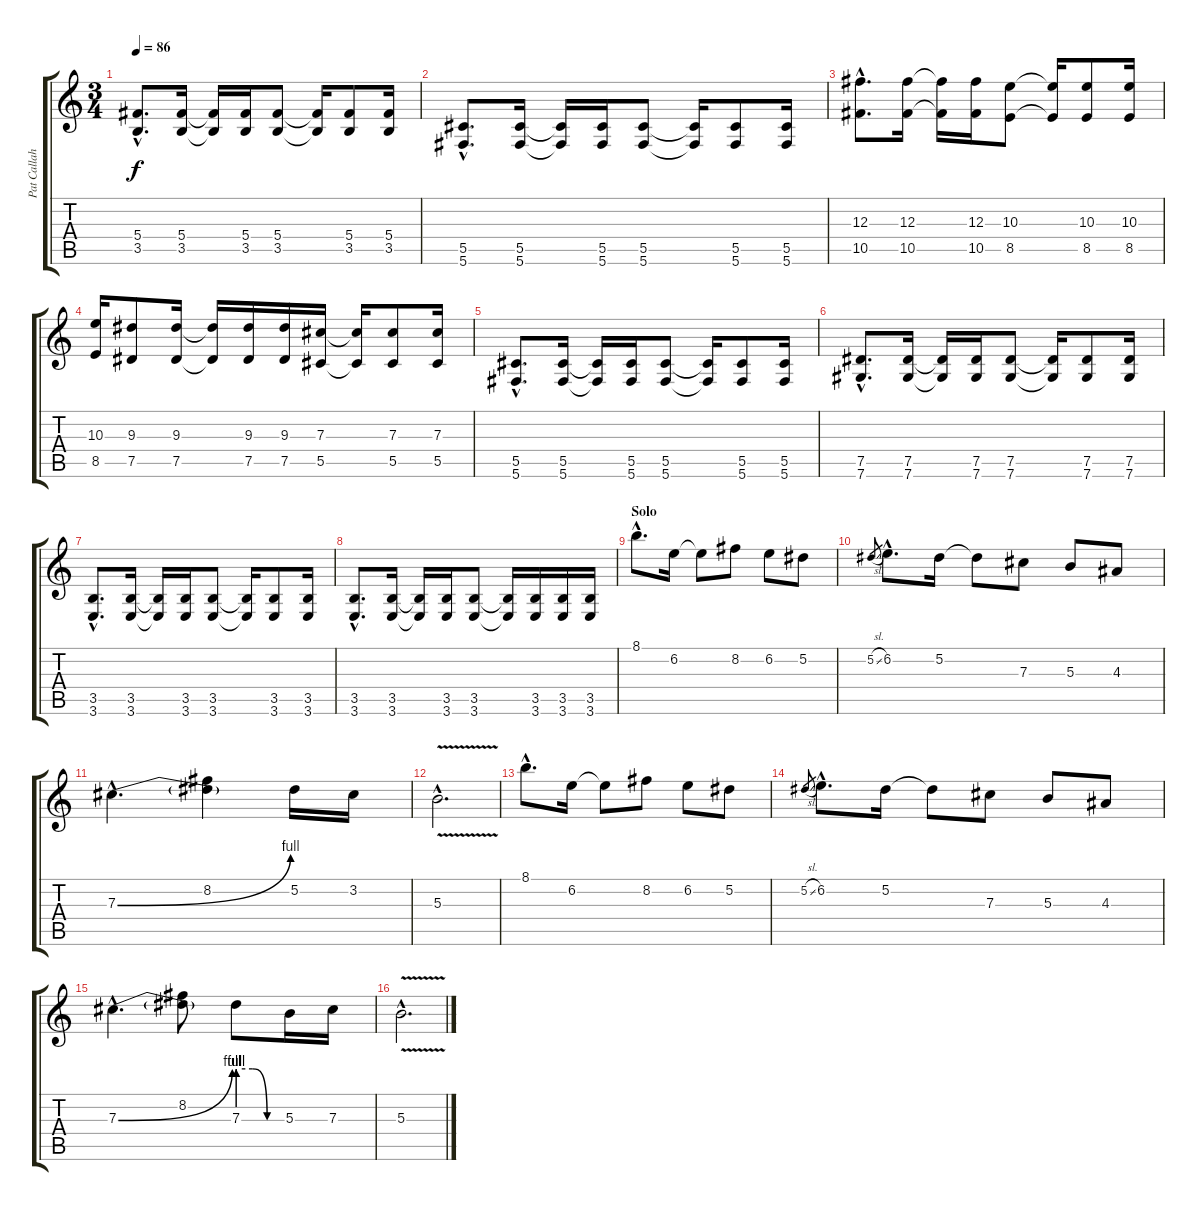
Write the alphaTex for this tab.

\track ("Pat Callahan" "Pat Callah") {instrument distortionguitar}
\staff {score tabs}
\tuning (Eb4 Bb3 Gb3 Db3 Ab2 Db2) {hide}
\ts (3 4)
\tempo 86
\clef g2
\ks c
(5.4{hac} 3.5{hac}).8{d dy f volume 12 instrument distortionguitar} (5.4 3.5).16 (5.4{t} 3.5{t}).16 (5.4 3.5).16 (5.4 3.5).8 (5.4{t} 3.5{t}).16 (5.4 3.5).8 (5.4 3.5).16 |
(5.5{hac} 5.6{hac}).8{d} (5.5 5.6).16 (5.5{t} 5.6{t}).16 (5.5 5.6).16 (5.5 5.6).8 (5.5{t} 5.6{t}).16 (5.5 5.6).8 (5.5 5.6).16 |
(12.3{hac} 10.5{hac}).8{d} (12.3 10.5).16 (12.3{t} 10.5{t}).16 (12.3 10.5).16 (10.3 8.5).8 (10.3{t} 8.5{t}).16 (10.3 8.5).8 (10.3 8.5).16 |
(10.3 8.5).16 (9.3 7.5).8 (9.3 7.5).16 (9.3{t} 7.5{t}).16 (9.3 7.5).16 (9.3 7.5).16 (7.3 5.5).16 (7.3{t} 5.5{t}).16 (7.3 5.5).8 (7.3 5.5).16 |
(5.5{hac} 5.6{hac}).8{d} (5.5 5.6).16 (5.5{t} 5.6{t}).16 (5.5 5.6).16 (5.5 5.6).8 (5.5{t} 5.6{t}).16 (5.5 5.6).8 (5.5 5.6).16 |
(7.5{hac} 7.6{hac}).8{d} (7.5 7.6).16 (7.5{t} 7.6{t}).16 (7.5 7.6).16 (7.5 7.6).8 (7.5{t} 7.6{t}).16 (7.5 7.6).8 (7.5 7.6).16 |
(3.5{hac} 3.6{hac}).8{d} (3.5 3.6).16 (3.5{t} 3.6{t}).16 (3.5 3.6).16 (3.5 3.6).8 (3.5{t} 3.6{t}).16 (3.5 3.6).8 (3.5 3.6).16 |
(3.5{hac} 3.6{hac}).8{d} (3.5 3.6).16 (3.5{t} 3.6{t}).16 (3.5 3.6).16 (3.5 3.6).8 (3.5{t} 3.6{t}).16 (3.5 3.6).16 (3.5 3.6).16 (3.5 3.6).16 |
\section ("" "Solo")
8.1{hac}.8{d} 6.2.16 6.2{t}.8 8.2.8 6.2.8 5.2.8 |
5.2{sl}.8{gr} 6.2{hac}.8{d} 5.2.16 5.2{t}.8 7.3.8 5.3.8 4.3.8 |
7.3{be (bend 0 0 60 4) hac}.4{d} (8.2 7.3{t}).4 5.2.16 3.2.16 |
5.3{v hac}.2{d} |
8.1{hac}.8{d} 6.2.16 6.2{t}.8 8.2.8 6.2.8 5.2.8 |
5.2{sl}.8{gr} 6.2{hac}.8{d} 5.2.16 5.2{t}.8 7.3.8 5.3.8 4.3.8 |
7.3{be (bend 0 0 60 4) hac}.4{d} (8.2 7.3{t}).8 7.3{be (custom 0 4 20 4 40 0 60 0)}.8 5.3.16 7.3.16 |
5.3{v hac}.2{d volume 0}
